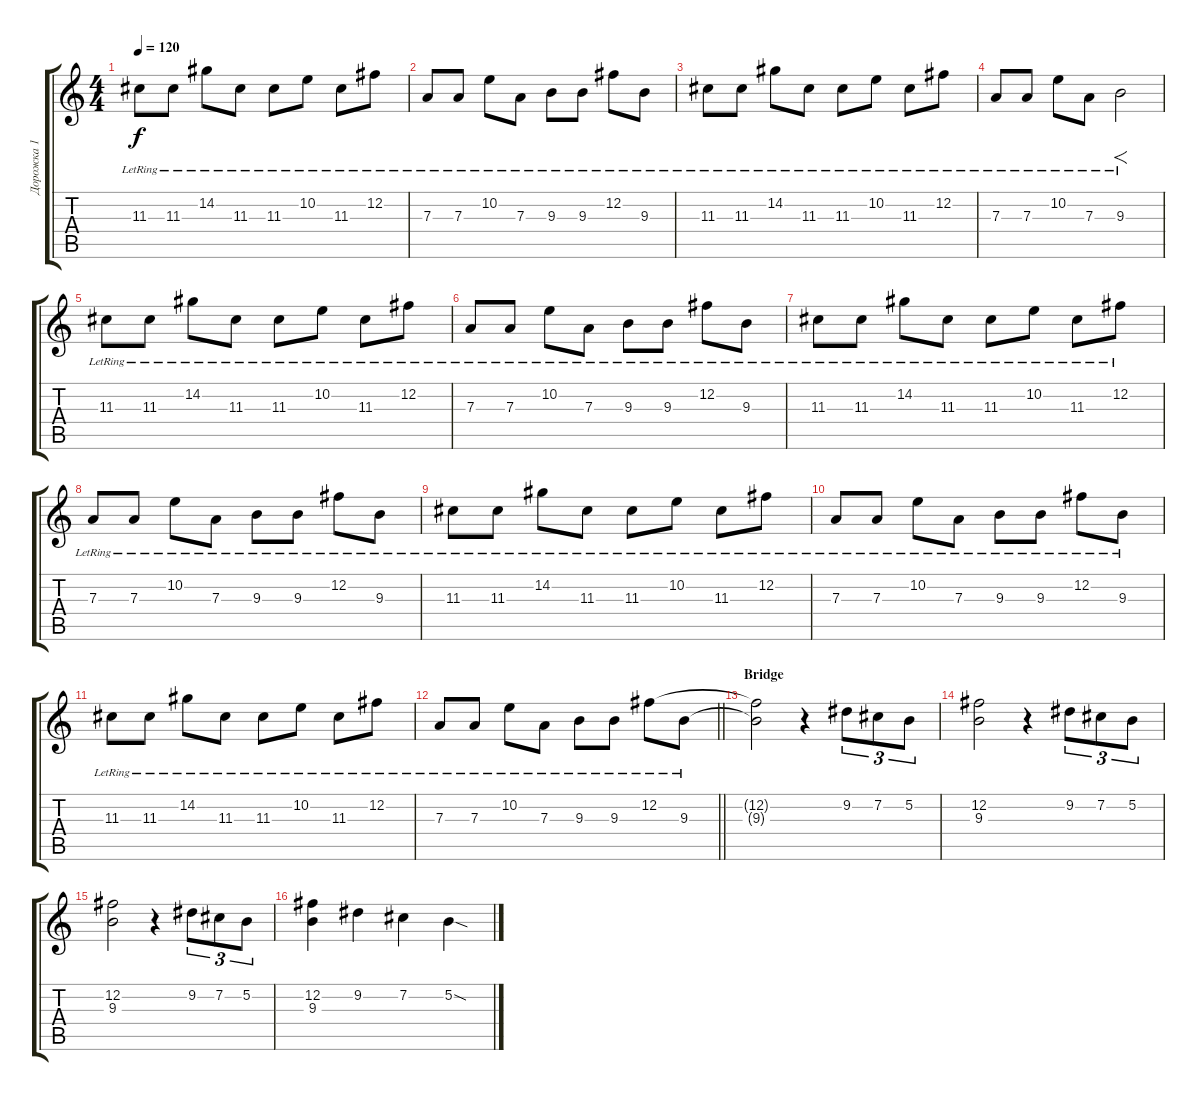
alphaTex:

\track ("Дорожка 1" "Дорожка 1") {instrument electricguitarclean}
\staff {score tabs}
\tuning (B3 Gb3 D3 A2 E2 B1) {hide}
\ts (4 4)
\tempo 120
\clef g2
\ks c
11.3{lr}.8{dy f} 11.3{lr}.8 14.2{lr}.8 11.3{lr}.8 11.3{lr}.8 10.2{lr}.8 11.3{lr}.8 12.2{lr}.8 |
7.3{lr}.8 7.3{lr}.8 10.2{lr}.8 7.3{lr}.8 9.3{lr}.8 9.3{lr}.8 12.2{lr}.8 9.3{lr}.8 |
11.3{lr}.8 11.3{lr}.8 14.2{lr}.8 11.3{lr}.8 11.3{lr}.8 10.2{lr}.8 11.3{lr}.8 12.2{lr}.8 |
7.3{lr}.8 7.3{lr}.8 10.2{lr}.8 7.3{lr}.8 9.3{lr}.2{f instrument distortionguitar} |
11.3{lr}.8 11.3{lr}.8 14.2{lr}.8 11.3{lr}.8 11.3{lr}.8 10.2{lr}.8 11.3{lr}.8 12.2{lr}.8 |
7.3{lr}.8 7.3{lr}.8 10.2{lr}.8 7.3{lr}.8 9.3{lr}.8 9.3{lr}.8 12.2{lr}.8 9.3{lr}.8 |
11.3{lr}.8 11.3{lr}.8 14.2{lr}.8 11.3{lr}.8 11.3{lr}.8 10.2{lr}.8 11.3{lr}.8 12.2{lr}.8 |
7.3{lr}.8 7.3{lr}.8 10.2{lr}.8 7.3{lr}.8 9.3{lr}.8 9.3{lr}.8 12.2{lr}.8 9.3{lr}.8 |
11.3{lr}.8 11.3{lr}.8 14.2{lr}.8 11.3{lr}.8 11.3{lr}.8 10.2{lr}.8 11.3{lr}.8 12.2{lr}.8 |
7.3{lr}.8 7.3{lr}.8 10.2{lr}.8 7.3{lr}.8 9.3{lr}.8 9.3{lr}.8 12.2{lr}.8 9.3{lr}.8 |
11.3{lr}.8 11.3{lr}.8 14.2{lr}.8 11.3{lr}.8 11.3{lr}.8 10.2{lr}.8 11.3{lr}.8 12.2{lr}.8 |
\barLineRight lightlight
7.3{lr}.8 7.3{lr}.8 10.2{lr}.8 7.3{lr}.8 9.3{lr}.8 9.3{lr}.8 12.2{lr}.8 9.3{lr}.8 |
\section ("" "Bridge")
(12.2{t} 9.3{t}).2 r.4 9.2.8{tu (3 2)} 7.2.8{tu (3 2)} 5.2.8{tu (3 2)} |
(12.2 9.3).2 r.4 9.2.8{tu (3 2)} 7.2.8{tu (3 2)} 5.2.8{tu (3 2)} |
(12.2 9.3).2 r.4 9.2.8{tu (3 2)} 7.2.8{tu (3 2)} 5.2.8{tu (3 2)} |
(12.2 9.3).4 9.2.4 7.2.4 5.2{sod}.4
